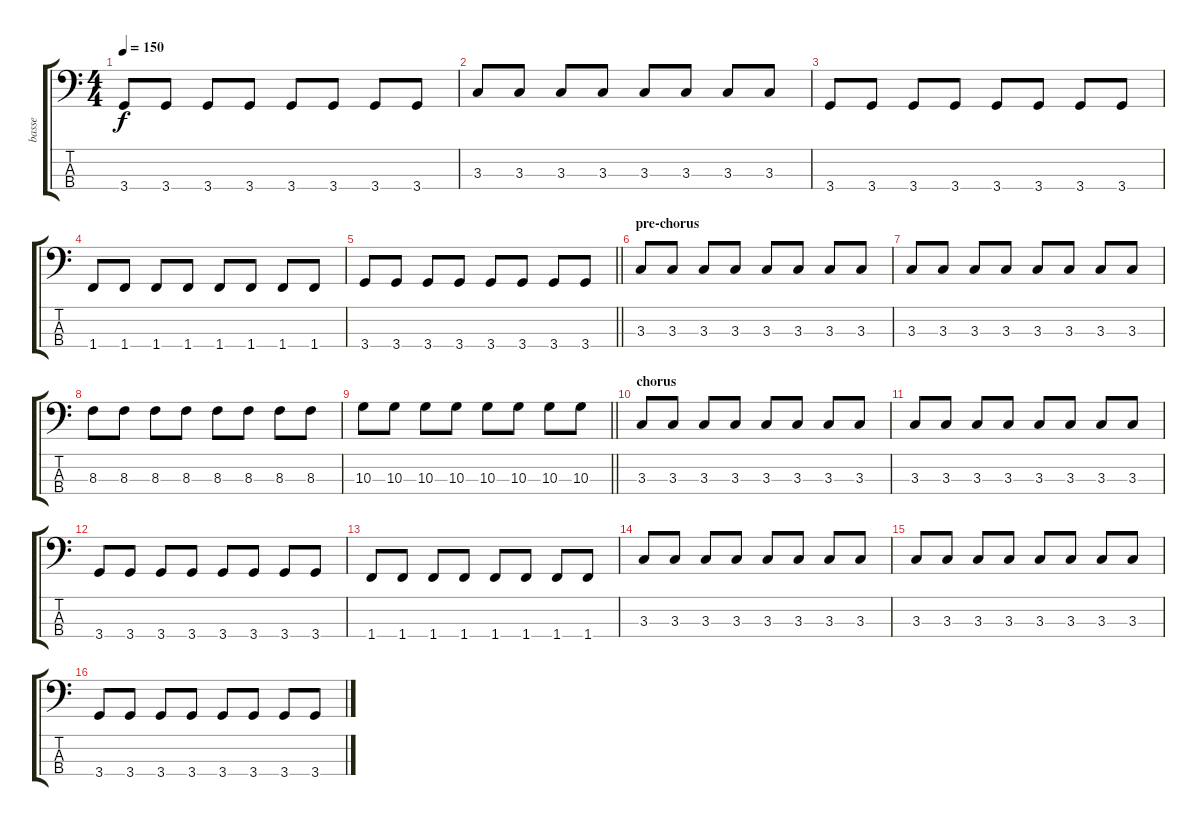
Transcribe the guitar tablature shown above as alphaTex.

\track ("basse" "basse") {instrument electricbasspick}
\staff {score tabs}
\tuning (G2 D2 A1 E1) {hide}
\ts (4 4)
\tempo 150
\clef f4
\ks c
3.4.8{dy f} 3.4.8 3.4.8 3.4.8 3.4.8 3.4.8 3.4.8 3.4.8 |
3.3.8 3.3.8 3.3.8 3.3.8 3.3.8 3.3.8 3.3.8 3.3.8 |
3.4.8 3.4.8 3.4.8 3.4.8 3.4.8 3.4.8 3.4.8 3.4.8 |
1.4.8 1.4.8 1.4.8 1.4.8 1.4.8 1.4.8 1.4.8 1.4.8 |
\barLineRight lightlight
3.4.8 3.4.8 3.4.8 3.4.8 3.4.8 3.4.8 3.4.8 3.4.8 |
\section ("" "pre-chorus")
3.3.8 3.3.8 3.3.8 3.3.8 3.3.8 3.3.8 3.3.8 3.3.8 |
3.3.8 3.3.8 3.3.8 3.3.8 3.3.8 3.3.8 3.3.8 3.3.8 |
8.3.8 8.3.8 8.3.8 8.3.8 8.3.8 8.3.8 8.3.8 8.3.8 |
\barLineRight lightlight
10.3.8 10.3.8 10.3.8 10.3.8 10.3.8 10.3.8 10.3.8 10.3.8 |
\section ("" "chorus")
3.3.8 3.3.8 3.3.8 3.3.8 3.3.8 3.3.8 3.3.8 3.3.8 |
3.3.8 3.3.8 3.3.8 3.3.8 3.3.8 3.3.8 3.3.8 3.3.8 |
3.4.8 3.4.8 3.4.8 3.4.8 3.4.8 3.4.8 3.4.8 3.4.8 |
1.4.8 1.4.8 1.4.8 1.4.8 1.4.8 1.4.8 1.4.8 1.4.8 |
3.3.8 3.3.8 3.3.8 3.3.8 3.3.8 3.3.8 3.3.8 3.3.8 |
3.3.8 3.3.8 3.3.8 3.3.8 3.3.8 3.3.8 3.3.8 3.3.8 |
3.4.8 3.4.8 3.4.8 3.4.8 3.4.8 3.4.8 3.4.8 3.4.8
